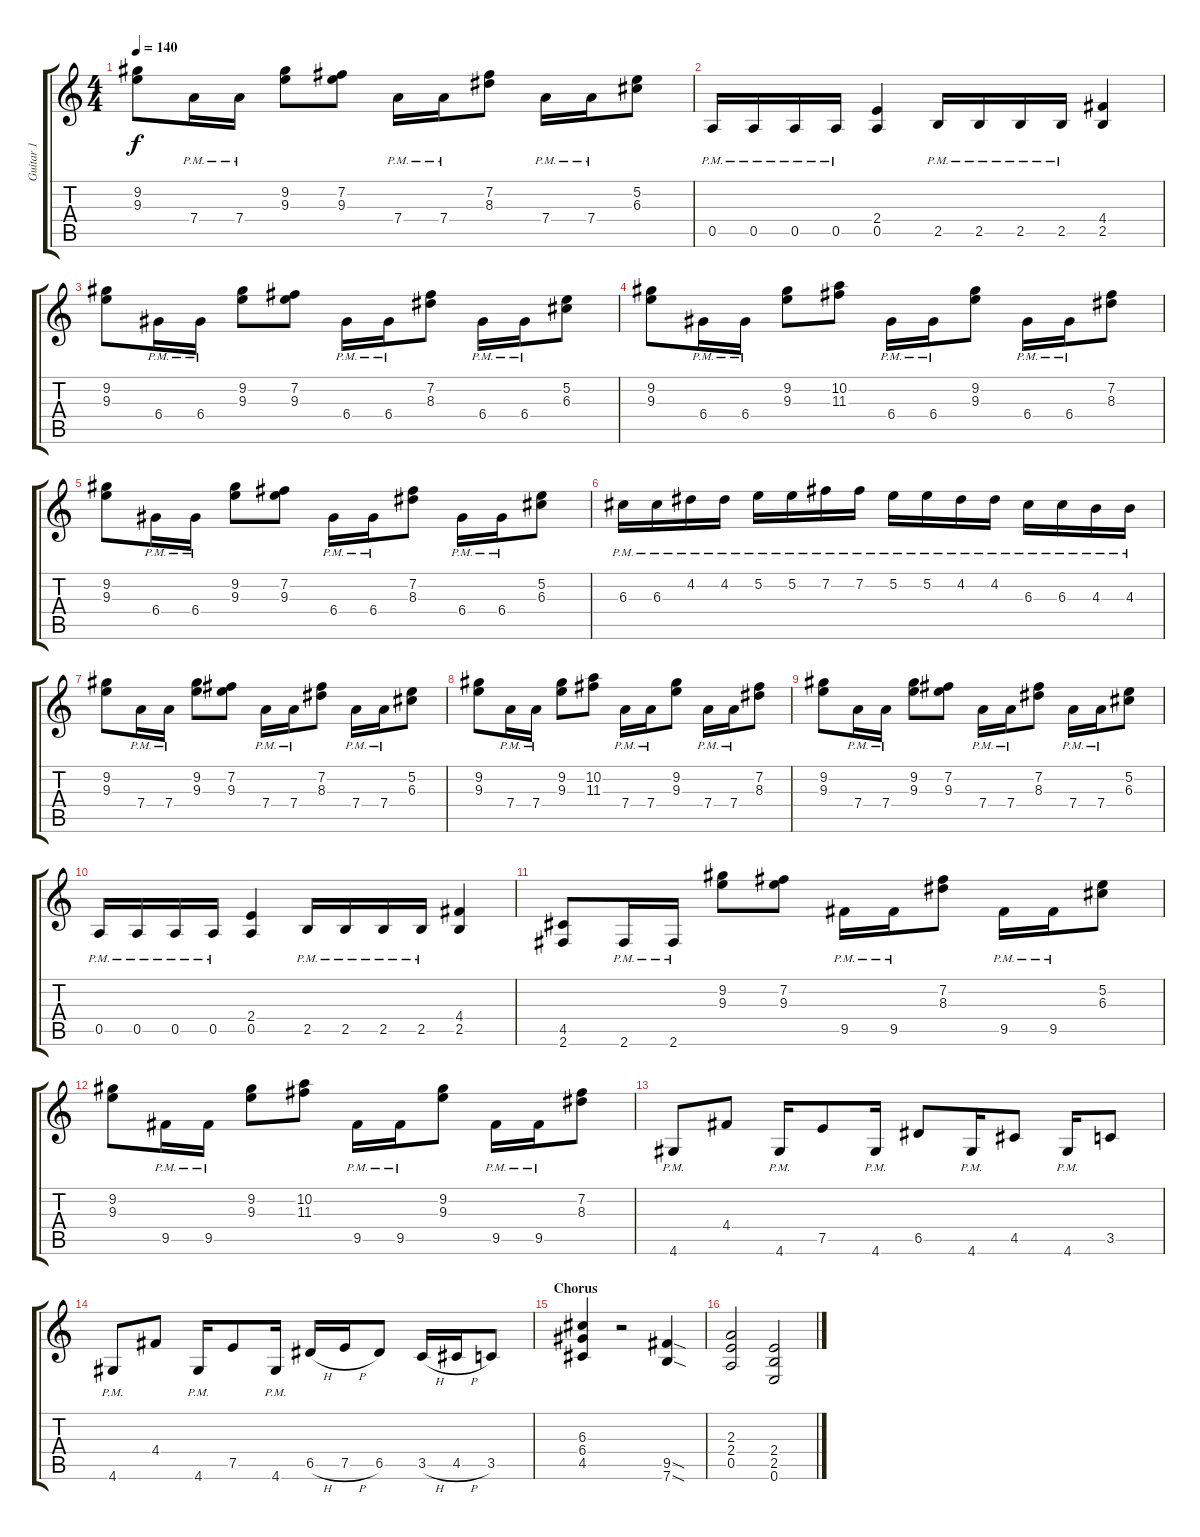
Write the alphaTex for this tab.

\track ("Guitar 1" "Guitar 1") {instrument overdrivenguitar}
\staff {score tabs}
\tuning (E4 B3 G3 D3 A2 E2) {hide}
\ts (4 4)
\tempo 140
\clef g2
\ks c
(9.2 9.3).8{dy f} 7.4{pm}.16 7.4{pm}.16 (9.2 9.3).8 (7.2 9.3).8 7.4{pm}.16 7.4{pm}.16 (7.2 8.3).8 7.4{pm}.16 7.4{pm}.16 (5.2 6.3).8 |
0.5{pm}.16 0.5{pm}.16 0.5{pm}.16 0.5{pm}.16 (2.4 0.5).4 2.5{pm}.16 2.5{pm}.16 2.5{pm}.16 2.5{pm}.16 (4.4 2.5).4 |
(9.2 9.3).8 6.4{pm}.16 6.4{pm}.16 (9.2 9.3).8 (7.2 9.3).8 6.4{pm}.16 6.4{pm}.16 (7.2 8.3).8 6.4{pm}.16 6.4{pm}.16 (5.2 6.3).8 |
(9.2 9.3).8 6.4{pm}.16 6.4{pm}.16 (9.2 9.3).8 (10.2 11.3).8 6.4{pm}.16 6.4{pm}.16 (9.2 9.3).8 6.4{pm}.16 6.4{pm}.16 (7.2 8.3).8 |
(9.2 9.3).8 6.4{pm}.16 6.4{pm}.16 (9.2 9.3).8 (7.2 9.3).8 6.4{pm}.16 6.4{pm}.16 (7.2 8.3).8 6.4{pm}.16 6.4{pm}.16 (5.2 6.3).8 |
6.3{pm}.16 6.3{pm}.16 4.2{pm}.16 4.2{pm}.16 5.2{pm}.16 5.2{pm}.16 7.2{pm}.16 7.2{pm}.16 5.2{pm}.16 5.2{pm}.16 4.2{pm}.16 4.2{pm}.16 6.3{pm}.16 6.3{pm}.16 4.3{pm}.16 4.3{pm}.16 |
(9.2 9.3).8 7.4{pm}.16 7.4{pm}.16 (9.2 9.3).8 (7.2 9.3).8 7.4{pm}.16 7.4{pm}.16 (7.2 8.3).8 7.4{pm}.16 7.4{pm}.16 (5.2 6.3).8 |
(9.2 9.3).8 7.4{pm}.16 7.4{pm}.16 (9.2 9.3).8 (10.2 11.3).8 7.4{pm}.16 7.4{pm}.16 (9.2 9.3).8 7.4{pm}.16 7.4{pm}.16 (7.2 8.3).8 |
(9.2 9.3).8 7.4{pm}.16 7.4{pm}.16 (9.2 9.3).8 (7.2 9.3).8 7.4{pm}.16 7.4{pm}.16 (7.2 8.3).8 7.4{pm}.16 7.4{pm}.16 (5.2 6.3).8 |
0.5{pm}.16 0.5{pm}.16 0.5{pm}.16 0.5{pm}.16 (2.4 0.5).4 2.5{pm}.16 2.5{pm}.16 2.5{pm}.16 2.5{pm}.16 (4.4 2.5).4 |
(4.5 2.6).8 2.6{pm}.16 2.6{pm}.16 (9.2 9.3).8 (7.2 9.3).8 9.5{pm}.16 9.5{pm}.16 (7.2 8.3).8 9.5{pm}.16 9.5{pm}.16 (5.2 6.3).8 |
(9.2 9.3).8 9.5{pm}.16 9.5{pm}.16 (9.2 9.3).8 (10.2 11.3).8 9.5{pm}.16 9.5{pm}.16 (9.2 9.3).8 9.5{pm}.16 9.5{pm}.16 (7.2 8.3).8 |
4.6{pm}.8 4.4.8 4.6{pm}.16 7.5.8 4.6{pm}.16 6.5.8 4.6{pm}.16 4.5.8 4.6{pm}.16 3.5.8 |
4.6{pm}.8 4.4.8 4.6{pm}.16 7.5.8 4.6{pm}.16 6.5{h}.16 7.5{h}.16 6.5.8 3.5{h}.16 4.5{h}.16 3.5.8 |
\section ("" "Chorus")
(6.3 6.4 4.5).4 r.2 (9.5{sod} 7.6{sod}).4 |
(2.3 2.4 0.5).2 (2.4 2.5 0.6).2
